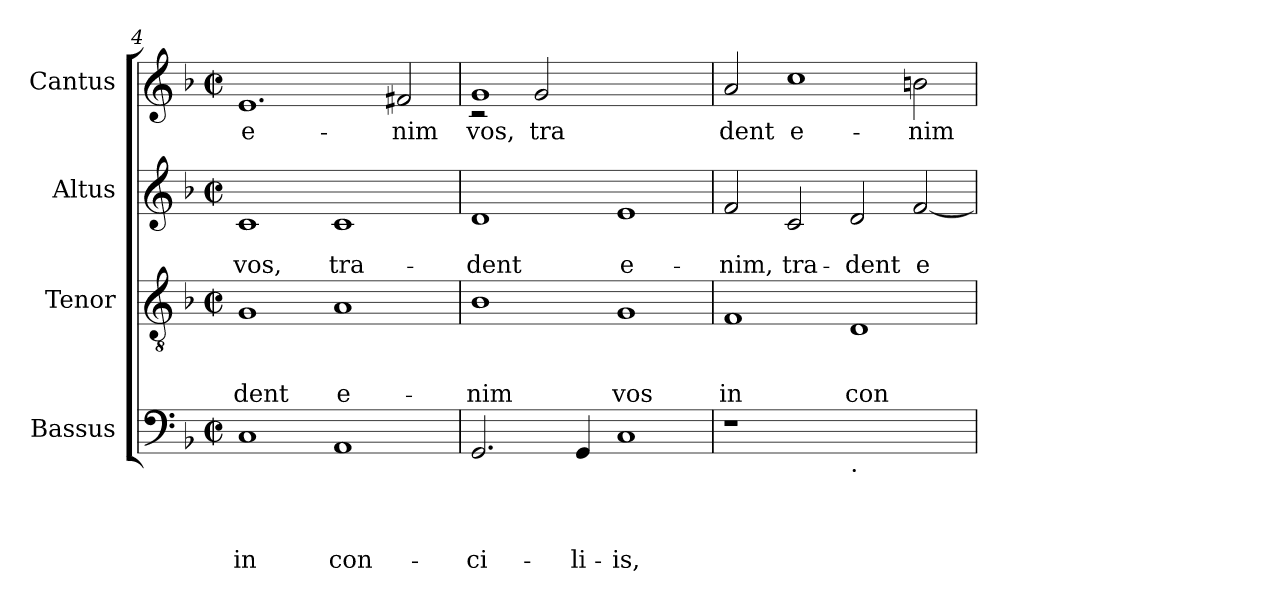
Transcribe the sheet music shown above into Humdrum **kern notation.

**kern	**text	**text	**text	**text	**kern	**text	**text	**text	**kern	**text	**text	**kern	**text
*part4	*part4	*part4	*part4	*part4	*part3	*part3	*part3	*part3	*part2	*part2	*part2	*part1	*part1
*staff4	*staff4	*staff4	*staff4	*staff4	*staff3	*staff3	*staff3	*staff3	*staff2	*staff2	*staff2	*staff1	*staff1
*I"Bassus	*	*	*	*	*I"Tenor	*	*	*	*I"Altus	*	*	*I"Cantus	*
*clefF4	*	*	*	*	*clefGv2	*	*	*	*clefG2	*	*	*clefG2	*
*k[b-]	*	*	*	*	*k[b-]	*	*	*	*k[b-]	*	*	*k[b-]	*
*F:	*	*	*	*	*F:	*	*	*	*F:	*	*	*F:	*
*M2/2	*	*	*	*	*M2/2	*	*	*	*M2/2	*	*	*M2/2	*
*met(c|)	*	*	*	*	*met(c|)	*	*	*	*met(c|)	*	*	*met(c|)	*
=4	=4	=4	=4	=4	=4	=4	=4	=4	=4	=4	=4	=4	=4
!	!	!	!	!LO:LY:b	!	!	!	!LO:LY:b	!	!	!LO:LY:b	!	!LO:LY:b:rj
1C	.	.	.	in	1G	.	.	-dent	1c	.	vos,	1.e	e-
!	!	!	!	!LO:LY:b	!	!	!	!LO:LY:b:rj	!	!	!LO:LY:b	!	!
1AA	.	.	.	con-	1A	.	.	e-	1c	.	tra-	.	.
!	!	!	!	!	!	!	!	!	!	!	!	!	!LO:LY:b
.	.	.	.	.	.	.	.	.	.	.	.	2f#X/	-nim
=5	=5	=5	=5	=5	=5	=5	=5	=5	=5	=5	=5	=5	=5
!	!	!	!	!LO:LY:b	!	!	!	!LO:LY:b	!	!	!LO:LY:b	!	!LO:LY:b
*	*	*	*	*	*	*	*	*	*	*	*	*^	*
2.GG/	.	.	.	-ci-	1B-	.	.	-nim	1d	.	-dent	1g	2rc	vos,
!	!	!	!	!	!	!	!	!	!	!	!	!	!	!LO:LY:b
.	.	.	.	.	.	.	.	.	.	.	.	.	2g/	tra-
!	!	!	!	!LO:LY:b	!	!	!	!	!	!	!	!	!	!
4GG/	.	.	.	-li-	.	.	.	.	.	.	.	.	.	.
!	!	!	!	!LO:LY:b	!	!	!	!LO:LY:b	!	!	!LO:LY:b:rj	!	!	!
1C	.	.	.	-is,	1G	.	.	vos	1e	.	e-	1ryy	1ryy	.
!!LO:LB:g=z
=6	=6	=6	=6	=6	=6	=6	=6	=6	=6	=6	=6	=6	=6	=6
!	!	!	!	!	!	!	!	!LO:LY:b	!	!	!LO:LY:b	!	!	!LO:LY:b
*	*	*	*	*	*	*	*	*	*	*	*	*v	*v	*
1r	.	.	.	.	1F	.	.	in	2f/	.	-nim,	2a/	-dent
!	!	!	!	!	!	!	!	!	!	!	!LO:LY:b	!	!LO:LY:b:rj
.	.	.	.	.	.	.	.	.	2c/	.	tra-	1cc	e-
!LO:TX:b:t=.	!	!	!	!	!	!	!	!	!	!	!	!	!
!	!	!	!	!	!	!	!	!LO:LY:b	!	!	!LO:LY:b	!	!
1ryy	.	.	.	.	1D	.	.	con-	2d/	.	-dent	.	.
!	!	!	!	!	!	!	!	!	!	!	!LO:LY:b	!	!LO:LY:b
.	.	.	.	.	.	.	.	.	[<2f/	.	e-	2bn\	-nim
=	=	=	=	=	=	=	=	=	=	=	=	=	=
*-	*-	*-	*-	*-	*-	*-	*-	*-	*-	*-	*-	*-	*-
